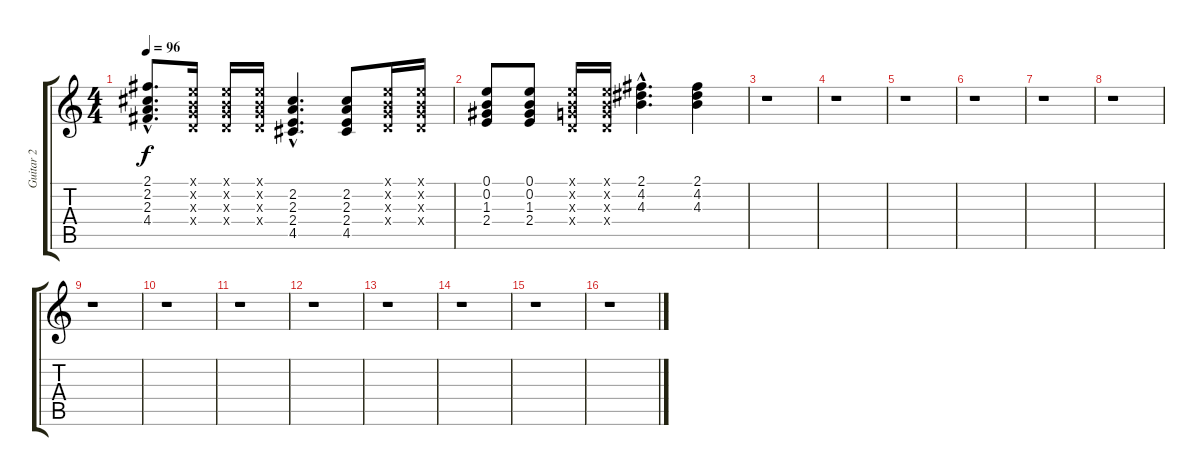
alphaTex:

\track ("Guitar 2" "Guitar 2") {instrument acousticguitarsteel}
\staff {score tabs}
\tuning (E4 B3 G3 D3 A2 E2) {hide}
\ts (4 4)
\tempo 96
\clef g2
\ks c
(2.1{hac} 2.2{hac} 2.3{hac} 4.4{hac}).8{d dy f} (0.1{x} 0.2{x} 0.3{x} 0.4{x}).16 (0.1{x} 0.2{x} 0.3{x} 0.4{x}).16 (0.1{x} 0.2{x} 0.3{x} 0.4{x}).16 (2.2{hac} 2.3{hac} 2.4{hac} 4.5{hac}).4{d} (2.2 2.3 2.4 4.5).8 (0.1{x} 0.2{x} 0.3{x} 0.4{x}).16 (0.1{x} 0.2{x} 0.3{x} 0.4{x}).16 |
(0.1 0.2 1.3 2.4).8 (0.1 0.2 1.3 2.4).8 (0.1{x} 0.2{x} 0.3{x} 0.4{x}).16 (0.1{x} 0.2{x} 0.3{x} 0.4{x}).16 (2.1{hac} 4.2{hac} 4.3{hac}).4{d} (2.1 4.2 4.3).4 |
r.1 |
r.1 |
r.1 |
r.1 |
r.1 |
r.1 |
r.1 |
r.1 |
r.1 |
r.1 |
r.1 |
r.1 |
r.1 |
r.1
